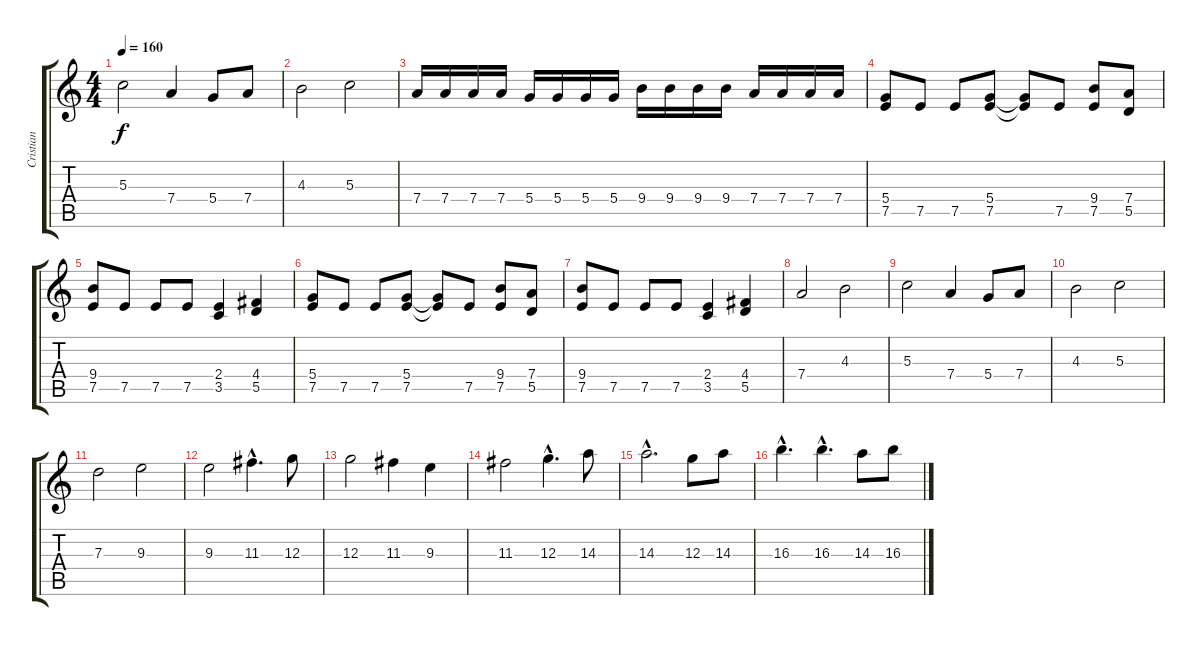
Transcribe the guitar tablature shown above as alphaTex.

\track ("Cristian" "Cristian") {instrument overdrivenguitar}
\staff {score tabs}
\tuning (E4 B3 G3 D3 A2 E2) {hide}
\ts (4 4)
\tempo 160
\clef g2
\ks c
5.3.2{dy f} 7.4.4 5.4.8 7.4.8 |
4.3.2 5.3.2 |
7.4.16 7.4.16 7.4.16 7.4.16 5.4.16 5.4.16 5.4.16 5.4.16 9.4.16 9.4.16 9.4.16 9.4.16 7.4.16 7.4.16 7.4.16 7.4.16 |
(5.4 7.5).8 7.5.8 7.5.8 (5.4 7.5).8 (5.4{t} 7.5{t}).8 7.5.8 (9.4 7.5).8 (7.4 5.5).8 |
(9.4 7.5).8 7.5.8 7.5.8 7.5.8 (2.4 3.5).4 (4.4 5.5).4 |
(5.4 7.5).8 7.5.8 7.5.8 (5.4 7.5).8 (5.4{t} 7.5{t}).8 7.5.8 (9.4 7.5).8 (7.4 5.5).8 |
(9.4 7.5).8 7.5.8 7.5.8 7.5.8 (2.4 3.5).4 (4.4 5.5).4 |
7.4.2 4.3.2 |
5.3.2 7.4.4 5.4.8 7.4.8 |
4.3.2 5.3.2 |
7.3.2 9.3.2 |
9.3.2 11.3{hac}.4{d} 12.3.8 |
12.3.2 11.3.4 9.3.4 |
11.3.2 12.3{hac}.4{d} 14.3.8 |
14.3{hac}.2{d} 12.3.8 14.3.8 |
16.3{hac}.4{d} 16.3{hac}.4{d} 14.3.8 16.3.8
